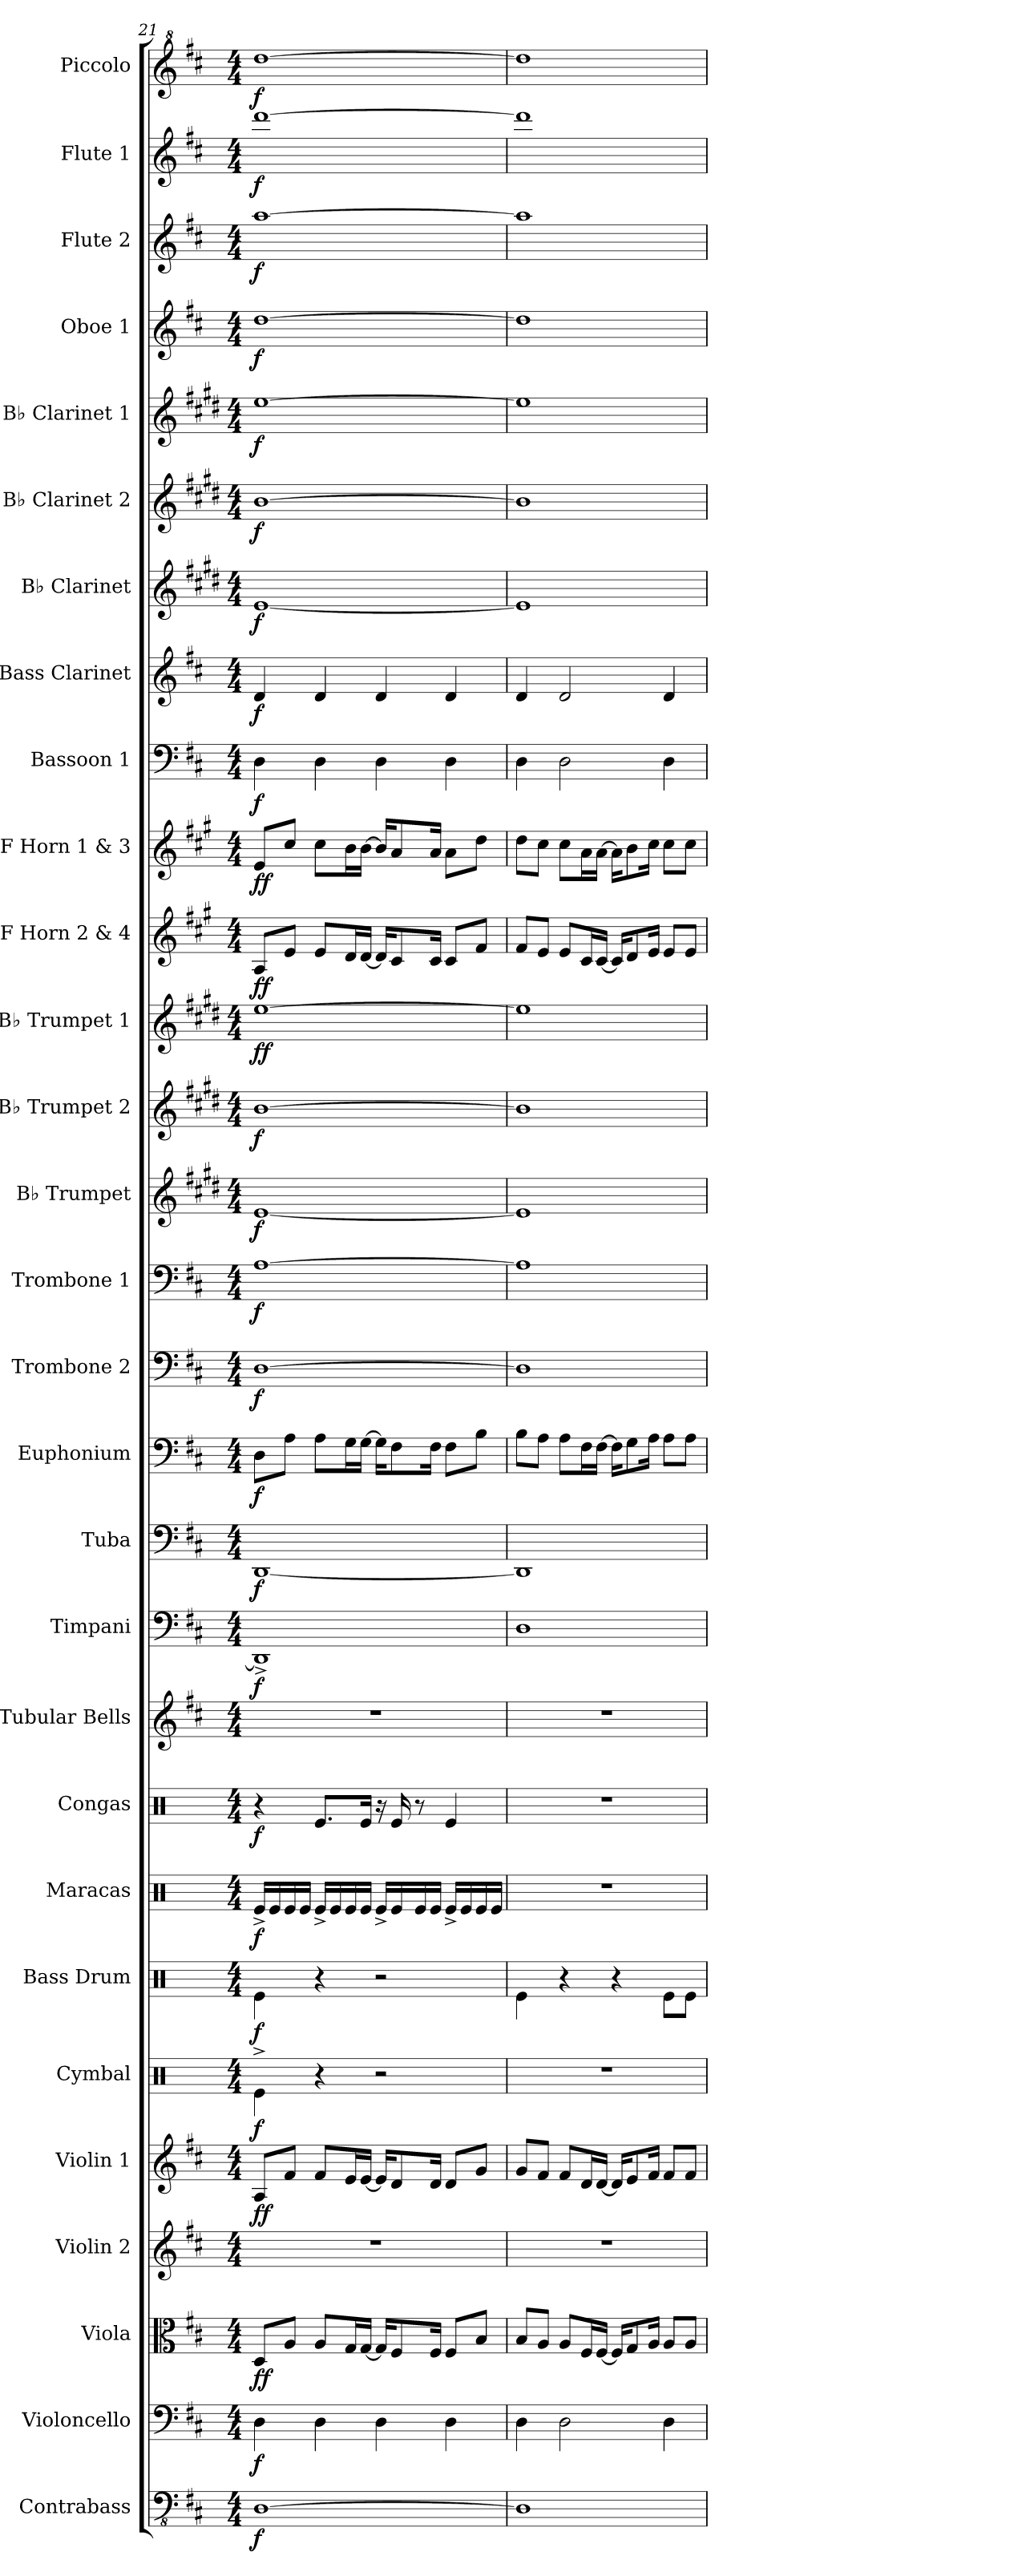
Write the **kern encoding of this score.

**kern	**dynam	**kern	**dynam	**kern	**dynam	**kern	**kern	**dynam	**kern	**dynam	**kern	**dynam	**kern	**dynam	**kern	**dynam	**kern	**kern	**dynam	**kern	**dynam	**kern	**dynam	**kern	**dynam	**kern	**dynam	**kern	**dynam	**kern	**dynam	**kern	**dynam	**kern	**dynam	**kern	**dynam	**kern	**dynam	**kern	**dynam	**kern	**dynam	**kern	**dynam	**kern	**dynam	**kern	**dynam	**kern	**dynam	**kern	**dynam	**kern	**dynam
*part29	*part29	*part28	*part28	*part27	*part27	*part26	*part25	*part25	*part24	*part24	*part23	*part23	*part22	*part22	*part21	*part21	*part20	*part19	*part19	*part18	*part18	*part17	*part17	*part16	*part16	*part15	*part15	*part14	*part14	*part13	*part13	*part12	*part12	*part11	*part11	*part10	*part10	*part9	*part9	*part8	*part8	*part7	*part7	*part6	*part6	*part5	*part5	*part4	*part4	*part3	*part3	*part2	*part2	*part1	*part1
*staff29	*staff29	*staff28	*staff28	*staff27	*staff27	*staff26	*staff25	*staff25	*staff24	*staff24	*staff23	*staff23	*staff22	*staff22	*staff21	*staff21	*staff20	*staff19	*staff19	*staff18	*staff18	*staff17	*staff17	*staff16	*staff16	*staff15	*staff15	*staff14	*staff14	*staff13	*staff13	*staff12	*staff12	*staff11	*staff11	*staff10	*staff10	*staff9	*staff9	*staff8	*staff8	*staff7	*staff7	*staff6	*staff6	*staff5	*staff5	*staff4	*staff4	*staff3	*staff3	*staff2	*staff2	*staff1	*staff1
*I"Contrabass	*	*I"Violoncello	*	*I"Viola	*	*I"Violin 2	*I"Violin 1	*	*I"Cymbal	*	*I"Bass Drum	*	*I"Maracas	*	*I"Congas	*	*I"Tubular Bells	*I"Timpani	*	*I"Tuba	*	*I"Euphonium	*	*I"Trombone 2	*	*I"Trombone 1	*	*I"B♭ Trumpet	*	*I"B♭ Trumpet 2	*	*I"B♭ Trumpet 1	*	*I"F Horn 2 &amp; 4	*	*I"F Horn 1 &amp; 3	*	*I"Bassoon 1	*	*I"Bass Clarinet	*	*I"B♭ Clarinet	*	*I"B♭ Clarinet 2	*	*I"B♭ Clarinet 1	*	*I"Oboe 1	*	*I"Flute 2	*	*I"Flute 1	*	*I"Piccolo	*
*I'Cb.	*	*I'Vc.	*	*I'Vla.	*	*I'Vln. 2	*I'Vln. 1	*	*I'Cym.	*	*I'B. Dr.	*	*I'Mrcs.	*	*I'Co.	*	*I'Tu. Be.	*I'Timp.	*	*I'Tba.	*	*I'Euph.	*	*I'Tbn. 2	*	*I'Tbn. 1	*	*I'B♭ Tpt.	*	*I'B♭ Tpt. 2	*	*I'B♭ Tpt. 1	*	*I'F Hn. 2 4	*	*I'F Hn. 1 3	*	*I'Bsn. 1	*	*I'B. Cl.	*	*I'B♭ Cl.	*	*I'B♭ Cl. 2	*	*I'B♭ Cl. 1	*	*I'Ob. 1	*	*I'Fl. 2	*	*I'Fl. 1	*	*I'Picc.	*
*clefFv4	*	*clefF4	*	*clefC3	*	*clefG2	*clefG2	*	*clefX	*	*clefX	*	*clefX	*	*clefX	*	*clefG2	*clefF4	*	*clefF4	*	*clefF4	*	*clefF4	*	*clefF4	*	*clefG2	*	*clefG2	*	*clefG2	*	*clefG2	*	*clefG2	*	*clefF4	*	*clefG2	*	*clefG2	*	*clefG2	*	*clefG2	*	*clefG2	*	*clefG2	*	*clefG2	*	*clefG^2	*
*	*	*	*	*	*	*	*	*	*	*	*	*	*	*	*	*	*	*	*	*	*	*	*	*	*	*	*	*ITrd1c2	*	*ITrd1c2	*	*ITrd1c2	*	*ITrd4c7	*	*ITrd4c7	*	*	*	*ITrd8c14	*	*ITrd1c2	*	*ITrd1c2	*	*ITrd1c2	*	*	*	*	*	*	*	*ITrd-7c-12	*
*k[f#c#]	*	*k[f#c#]	*	*k[f#c#]	*	*k[f#c#]	*k[f#c#]	*	*k[]	*	*k[]	*	*k[]	*	*k[]	*	*k[f#c#]	*k[f#c#]	*	*k[f#c#]	*	*k[f#c#]	*	*k[f#c#]	*	*k[f#c#]	*	*k[f#c#]	*	*k[f#c#]	*	*k[f#c#]	*	*k[f#c#]	*	*k[f#c#]	*	*k[f#c#]	*	*k[f#c#]	*	*k[f#c#]	*	*k[f#c#]	*	*k[f#c#]	*	*k[f#c#]	*	*k[f#c#]	*	*k[f#c#]	*	*k[f#c#]	*
*M4/4	*	*M4/4	*	*M4/4	*	*M4/4	*M4/4	*	*M4/4	*	*M4/4	*	*M4/4	*	*M4/4	*	*M4/4	*M4/4	*	*M4/4	*	*M4/4	*	*M4/4	*	*M4/4	*	*M4/4	*	*M4/4	*	*M4/4	*	*M4/4	*	*M4/4	*	*M4/4	*	*M4/4	*	*M4/4	*	*M4/4	*	*M4/4	*	*M4/4	*	*M4/4	*	*M4/4	*	*M4/4	*
=21	=21	=21	=21	=21	=21	=21	=21	=21	=21	=21	=21	=21	=21	=21	=21	=21	=21	=21	=21	=21	=21	=21	=21	=21	=21	=21	=21	=21	=21	=21	=21	=21	=21	=21	=21	=21	=21	=21	=21	=21	=21	=21	=21	=21	=21	=21	=21	=21	=21	=21	=21	=21	=21	=21	=21
!	!LO:DY:b	!	!LO:DY:b	!	!LO:DY:b	!	!	!LO:DY:b	!	!LO:DY:b	!	!LO:DY:b	!	!LO:DY:b	!	!LO:DY:b	!	!	!LO:DY:b	!	!LO:DY:b	!	!LO:DY:b	!	!LO:DY:b	!	!LO:DY:b	!	!LO:DY:b	!	!LO:DY:b	!	!LO:DY:b	!	!	!	!	!	!	!	!	!	!	!	!	!	!	!	!	!	!	!	!	!	!
!	!	!	!	!	!	!	!	!	!	!	!	!	!	!	!	!	!	!	!	!	!	!	!	!	!	!	!	!	!	!	!	!	!LO:DY:n=1:b	!	!LO:DY:b	!	!LO:DY:b	!	!LO:DY:b	!	!LO:DY:b	!	!LO:DY:b	!	!LO:DY:b	!	!LO:DY:b	!	!LO:DY:b	!	!LO:DY:b	!	!LO:DY:b	!	!LO:DY:b
[1DD	f	4D\	f	8D/L	ff	1r	8A/L	ff	4Re^\	f	4Re\	f	16Re^/LL	f	4r	f	1r	1DD^]	f	[1DD	f	8D\L	f	[1D	f	[1A	f	[1d	f	[1a	f	[1dd	f f	8D/L	ff	8A/L	ff	4D\	f	4D/	f	[1d	f	[1a	f	[1dd	f	[1dd	f	[1aa	f	[1ddd	f	[1dddd	f
.	.	.	.	.	.	.	.	.	.	.	.	.	16Re/	.	.	.	.	.	.	.	.	.	.	.	.	.	.	.	.	.	.	.	.	.	.	.	.	.	.	.	.	.	.	.	.	.	.	.	.	.	.	.	.	.	.
.	.	.	.	8A/J	.	.	8f#/J	.	.	.	.	.	16Re/	.	.	.	.	.	.	.	.	8A\J	.	.	.	.	.	.	.	.	.	.	.	8A/J	.	8f#/J	.	.	.	.	.	.	.	.	.	.	.	.	.	.	.	.	.	.	.
.	.	.	.	.	.	.	.	.	.	.	.	.	16Re/JJ	.	.	.	.	.	.	.	.	.	.	.	.	.	.	.	.	.	.	.	.	.	.	.	.	.	.	.	.	.	.	.	.	.	.	.	.	.	.	.	.	.	.
.	.	4D\	.	8A/L	.	.	8f#/L	.	4r	.	4r	.	16Re^/LL	.	8.Re/L	.	.	.	.	.	.	8A\L	.	.	.	.	.	.	.	.	.	.	.	8A/L	.	8f#\L	.	4D\	.	4D/	.	.	.	.	.	.	.	.	.	.	.	.	.	.	.
.	.	.	.	.	.	.	.	.	.	.	.	.	16Re/	.	.	.	.	.	.	.	.	.	.	.	.	.	.	.	.	.	.	.	.	.	.	.	.	.	.	.	.	.	.	.	.	.	.	.	.	.	.	.	.	.	.
.	.	.	.	16G/L	.	.	16e/L	.	.	.	.	.	16Re/	.	.	.	.	.	.	.	.	16G\L	.	.	.	.	.	.	.	.	.	.	.	16G/L	.	16e\L	.	.	.	.	.	.	.	.	.	.	.	.	.	.	.	.	.	.	.
.	.	.	.	[16G/JJ	.	.	[16e/JJ	.	.	.	.	.	16Re/JJ	.	16Re/Jk	.	.	.	.	.	.	[16G\JJ	.	.	.	.	.	.	.	.	.	.	.	[16G/JJ	.	[16e\JJ	.	.	.	.	.	.	.	.	.	.	.	.	.	.	.	.	.	.	.
.	.	4D\	.	16G/KL]	.	.	16e/KL]	.	2r	.	2r	.	16Re^/LL	.	16r	.	.	.	.	.	.	16G\KL]	.	.	.	.	.	.	.	.	.	.	.	16G/KL]	.	16e/KL]	.	4D\	.	4D/	.	.	.	.	.	.	.	.	.	.	.	.	.	.	.
.	.	.	.	8F#/	.	.	8d/	.	.	.	.	.	16Re/	.	16Re/	.	.	.	.	.	.	8F#\	.	.	.	.	.	.	.	.	.	.	.	8F#/	.	8d/	.	.	.	.	.	.	.	.	.	.	.	.	.	.	.	.	.	.	.
.	.	.	.	.	.	.	.	.	.	.	.	.	16Re/	.	8r	.	.	.	.	.	.	.	.	.	.	.	.	.	.	.	.	.	.	.	.	.	.	.	.	.	.	.	.	.	.	.	.	.	.	.	.	.	.	.	.
.	.	.	.	16F#/Jk	.	.	16d/Jk	.	.	.	.	.	16Re/JJ	.	.	.	.	.	.	.	.	16F#\Jk	.	.	.	.	.	.	.	.	.	.	.	16F#/Jk	.	16d/Jk	.	.	.	.	.	.	.	.	.	.	.	.	.	.	.	.	.	.	.
.	.	4D\	.	8F#/L	.	.	8d/L	.	.	.	.	.	16Re^/LL	.	4Re/	.	.	.	.	.	.	8F#\L	.	.	.	.	.	.	.	.	.	.	.	8F#/L	.	8d\L	.	4D\	.	4D/	.	.	.	.	.	.	.	.	.	.	.	.	.	.	.
.	.	.	.	.	.	.	.	.	.	.	.	.	16Re/	.	.	.	.	.	.	.	.	.	.	.	.	.	.	.	.	.	.	.	.	.	.	.	.	.	.	.	.	.	.	.	.	.	.	.	.	.	.	.	.	.	.
.	.	.	.	8B/J	.	.	8g/J	.	.	.	.	.	16Re/	.	.	.	.	.	.	.	.	8B\J	.	.	.	.	.	.	.	.	.	.	.	8B/J	.	8g\J	.	.	.	.	.	.	.	.	.	.	.	.	.	.	.	.	.	.	.
.	.	.	.	.	.	.	.	.	.	.	.	.	16Re/JJ	.	.	.	.	.	.	.	.	.	.	.	.	.	.	.	.	.	.	.	.	.	.	.	.	.	.	.	.	.	.	.	.	.	.	.	.	.	.	.	.	.	.
=22	=22	=22	=22	=22	=22	=22	=22	=22	=22	=22	=22	=22	=22	=22	=22	=22	=22	=22	=22	=22	=22	=22	=22	=22	=22	=22	=22	=22	=22	=22	=22	=22	=22	=22	=22	=22	=22	=22	=22	=22	=22	=22	=22	=22	=22	=22	=22	=22	=22	=22	=22	=22	=22	=22	=22
1DD]	.	4D\	.	8B/L	.	1r	8g/L	.	1r	.	4Re\	.	1r	.	1r	.	1r	1D	.	1DD]	.	8B\L	.	1D]	.	1A]	.	1d]	.	1a]	.	1dd]	.	8B/L	.	8g\L	.	4D\	.	4D/	.	1d]	.	1a]	.	1dd]	.	1dd]	.	1aa]	.	1ddd]	.	1dddd]	.
.	.	.	.	8A/J	.	.	8f#/J	.	.	.	.	.	.	.	.	.	.	.	.	.	.	8A\J	.	.	.	.	.	.	.	.	.	.	.	8A/J	.	8f#\J	.	.	.	.	.	.	.	.	.	.	.	.	.	.	.	.	.	.	.
.	.	2D\	.	8A/L	.	.	8f#/L	.	.	.	4r	.	.	.	.	.	.	.	.	.	.	8A\L	.	.	.	.	.	.	.	.	.	.	.	8A/L	.	8f#\L	.	2D\	.	2D/	.	.	.	.	.	.	.	.	.	.	.	.	.	.	.
.	.	.	.	16F#/L	.	.	16d/L	.	.	.	.	.	.	.	.	.	.	.	.	.	.	16F#\L	.	.	.	.	.	.	.	.	.	.	.	16F#/L	.	16d\L	.	.	.	.	.	.	.	.	.	.	.	.	.	.	.	.	.	.	.
.	.	.	.	[16F#/JJ	.	.	[16d/JJ	.	.	.	.	.	.	.	.	.	.	.	.	.	.	[16F#\JJ	.	.	.	.	.	.	.	.	.	.	.	[16F#/JJ	.	[16d\JJ	.	.	.	.	.	.	.	.	.	.	.	.	.	.	.	.	.	.	.
.	.	.	.	16F#/KL]	.	.	16d/KL]	.	.	.	4r	.	.	.	.	.	.	.	.	.	.	16F#\KL]	.	.	.	.	.	.	.	.	.	.	.	16F#/KL]	.	16d\KL]	.	.	.	.	.	.	.	.	.	.	.	.	.	.	.	.	.	.	.
.	.	.	.	8G/	.	.	8e/	.	.	.	.	.	.	.	.	.	.	.	.	.	.	8G\	.	.	.	.	.	.	.	.	.	.	.	8G/	.	8e\	.	.	.	.	.	.	.	.	.	.	.	.	.	.	.	.	.	.	.
.	.	.	.	16A/Jk	.	.	16f#/Jk	.	.	.	.	.	.	.	.	.	.	.	.	.	.	16A\Jk	.	.	.	.	.	.	.	.	.	.	.	16A/Jk	.	16f#\Jk	.	.	.	.	.	.	.	.	.	.	.	.	.	.	.	.	.	.	.
.	.	4D\	.	8A/L	.	.	8f#/L	.	.	.	8Re\L	.	.	.	.	.	.	.	.	.	.	8A\L	.	.	.	.	.	.	.	.	.	.	.	8A/L	.	8f#\L	.	4D\	.	4D/	.	.	.	.	.	.	.	.	.	.	.	.	.	.	.
.	.	.	.	8A/J	.	.	8f#/J	.	.	.	8Re\J	.	.	.	.	.	.	.	.	.	.	8A\J	.	.	.	.	.	.	.	.	.	.	.	8A/J	.	8f#\J	.	.	.	.	.	.	.	.	.	.	.	.	.	.	.	.	.	.	.
=	=	=	=	=	=	=	=	=	=	=	=	=	=	=	=	=	=	=	=	=	=	=	=	=	=	=	=	=	=	=	=	=	=	=	=	=	=	=	=	=	=	=	=	=	=	=	=	=	=	=	=	=	=	=	=
*-	*-	*-	*-	*-	*-	*-	*-	*-	*-	*-	*-	*-	*-	*-	*-	*-	*-	*-	*-	*-	*-	*-	*-	*-	*-	*-	*-	*-	*-	*-	*-	*-	*-	*-	*-	*-	*-	*-	*-	*-	*-	*-	*-	*-	*-	*-	*-	*-	*-	*-	*-	*-	*-	*-	*-
